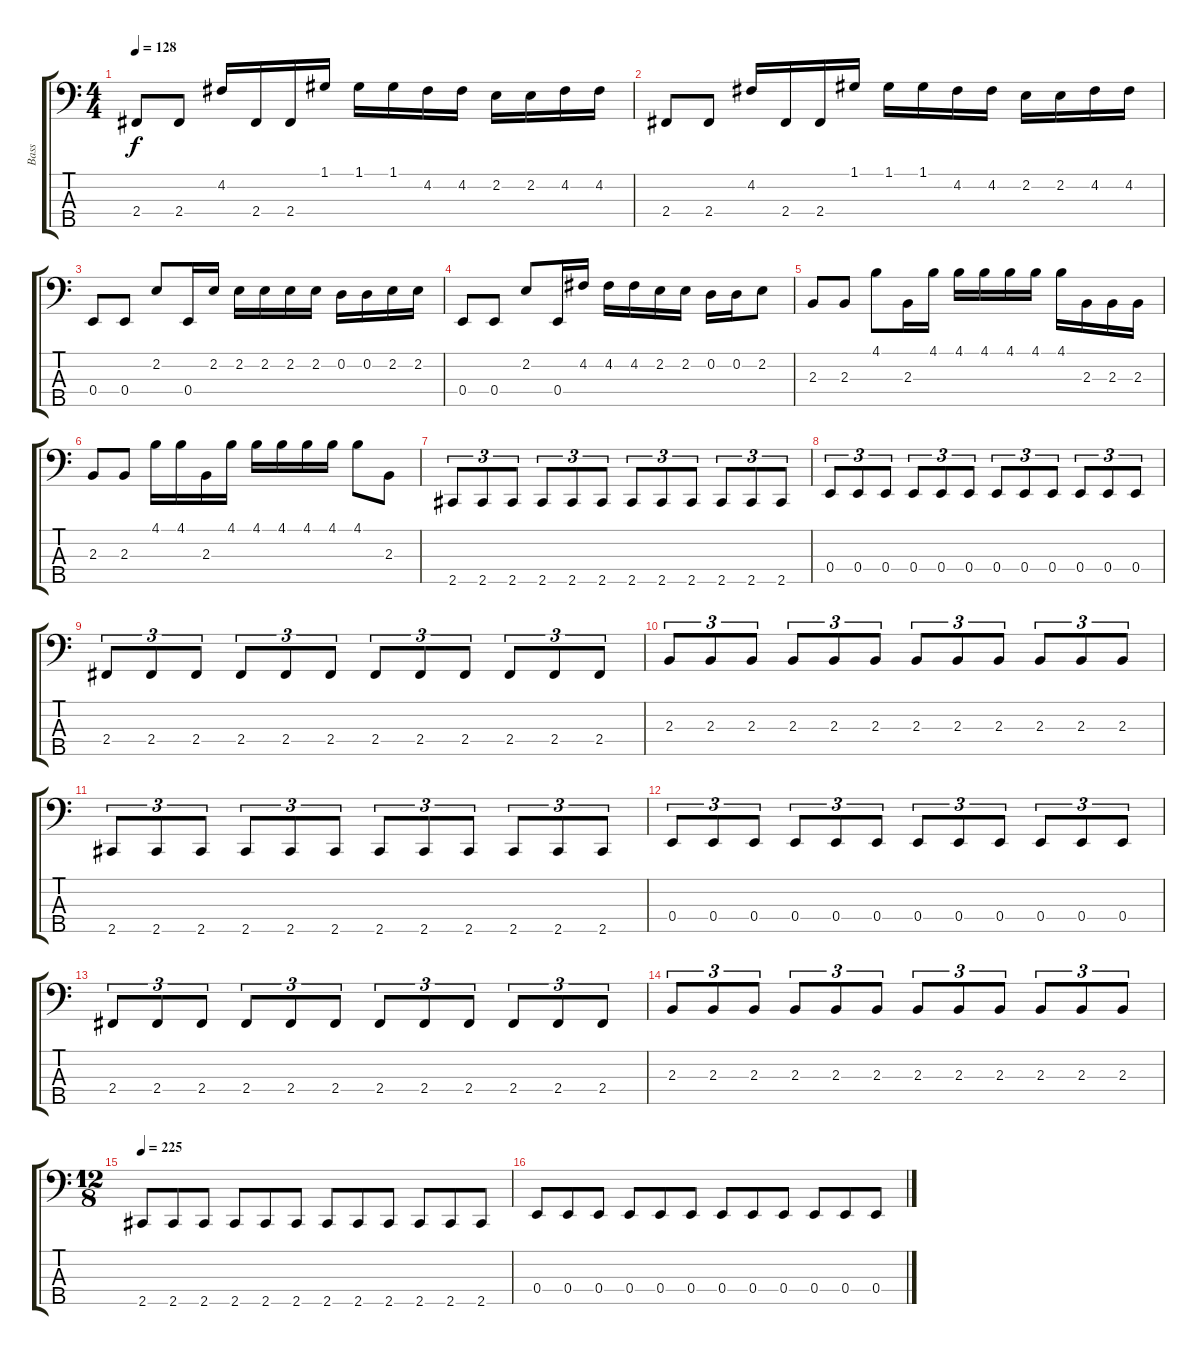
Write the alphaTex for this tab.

\track ("Bass" "Bass") {instrument electricbassfinger}
\staff {score tabs}
\tuning (G2 D2 A1 E1 B0) {hide}
\ts (4 4)
\tempo 128
\clef f4
\ks c
2.4.8{dy f} 2.4.8 4.2.16 2.4.16 2.4.16 1.1.16 1.1.16 1.1.16 4.2.16 4.2.16 2.2.16 2.2.16 4.2.16 4.2.16 |
2.4.8 2.4.8 4.2.16 2.4.16 2.4.16 1.1.16 1.1.16 1.1.16 4.2.16 4.2.16 2.2.16 2.2.16 4.2.16 4.2.16 |
0.4.8 0.4.8 2.2.8 0.4.16 2.2.16 2.2.16 2.2.16 2.2.16 2.2.16 0.2.16 0.2.16 2.2.16 2.2.16 |
0.4.8 0.4.8 2.2.8 0.4.16 4.2.16 4.2.16 4.2.16 2.2.16 2.2.16 0.2.16 0.2.16 2.2.8 |
2.3.8 2.3.8 4.1.8 2.3.16 4.1.16 4.1.16 4.1.16 4.1.16 4.1.16 4.1.16 2.3.16 2.3.16 2.3.16 |
2.3.8 2.3.8 4.1.16 4.1.16 2.3.16 4.1.16 4.1.16 4.1.16 4.1.16 4.1.16 4.1.8 2.3.8 |
2.5.8{tu (3 2)} 2.5.8{tu (3 2)} 2.5.8{tu (3 2)} 2.5.8{tu (3 2)} 2.5.8{tu (3 2)} 2.5.8{tu (3 2)} 2.5.8{tu (3 2)} 2.5.8{tu (3 2)} 2.5.8{tu (3 2)} 2.5.8{tu (3 2)} 2.5.8{tu (3 2)} 2.5.8{tu (3 2)} |
0.4.8{tu (3 2)} 0.4.8{tu (3 2)} 0.4.8{tu (3 2)} 0.4.8{tu (3 2)} 0.4.8{tu (3 2)} 0.4.8{tu (3 2)} 0.4.8{tu (3 2)} 0.4.8{tu (3 2)} 0.4.8{tu (3 2)} 0.4.8{tu (3 2)} 0.4.8{tu (3 2)} 0.4.8{tu (3 2)} |
2.4.8{tu (3 2)} 2.4.8{tu (3 2)} 2.4.8{tu (3 2)} 2.4.8{tu (3 2)} 2.4.8{tu (3 2)} 2.4.8{tu (3 2)} 2.4.8{tu (3 2)} 2.4.8{tu (3 2)} 2.4.8{tu (3 2)} 2.4.8{tu (3 2)} 2.4.8{tu (3 2)} 2.4.8{tu (3 2)} |
2.3.8{tu (3 2)} 2.3.8{tu (3 2)} 2.3.8{tu (3 2)} 2.3.8{tu (3 2)} 2.3.8{tu (3 2)} 2.3.8{tu (3 2)} 2.3.8{tu (3 2)} 2.3.8{tu (3 2)} 2.3.8{tu (3 2)} 2.3.8{tu (3 2)} 2.3.8{tu (3 2)} 2.3.8{tu (3 2)} |
2.5.8{tu (3 2)} 2.5.8{tu (3 2)} 2.5.8{tu (3 2)} 2.5.8{tu (3 2)} 2.5.8{tu (3 2)} 2.5.8{tu (3 2)} 2.5.8{tu (3 2)} 2.5.8{tu (3 2)} 2.5.8{tu (3 2)} 2.5.8{tu (3 2)} 2.5.8{tu (3 2)} 2.5.8{tu (3 2)} |
0.4.8{tu (3 2)} 0.4.8{tu (3 2)} 0.4.8{tu (3 2)} 0.4.8{tu (3 2)} 0.4.8{tu (3 2)} 0.4.8{tu (3 2)} 0.4.8{tu (3 2)} 0.4.8{tu (3 2)} 0.4.8{tu (3 2)} 0.4.8{tu (3 2)} 0.4.8{tu (3 2)} 0.4.8{tu (3 2)} |
2.4.8{tu (3 2)} 2.4.8{tu (3 2)} 2.4.8{tu (3 2)} 2.4.8{tu (3 2)} 2.4.8{tu (3 2)} 2.4.8{tu (3 2)} 2.4.8{tu (3 2)} 2.4.8{tu (3 2)} 2.4.8{tu (3 2)} 2.4.8{tu (3 2)} 2.4.8{tu (3 2)} 2.4.8{tu (3 2)} |
2.3.8{tu (3 2)} 2.3.8{tu (3 2)} 2.3.8{tu (3 2)} 2.3.8{tu (3 2)} 2.3.8{tu (3 2)} 2.3.8{tu (3 2)} 2.3.8{tu (3 2)} 2.3.8{tu (3 2)} 2.3.8{tu (3 2)} 2.3.8{tu (3 2)} 2.3.8{tu (3 2)} 2.3.8{tu (3 2)} |
\ts (12 8)
\tempo 225
2.5.8 2.5.8 2.5.8 2.5.8 2.5.8 2.5.8 2.5.8 2.5.8 2.5.8 2.5.8 2.5.8 2.5.8 |
0.4.8 0.4.8 0.4.8 0.4.8 0.4.8 0.4.8 0.4.8 0.4.8 0.4.8 0.4.8 0.4.8 0.4.8
